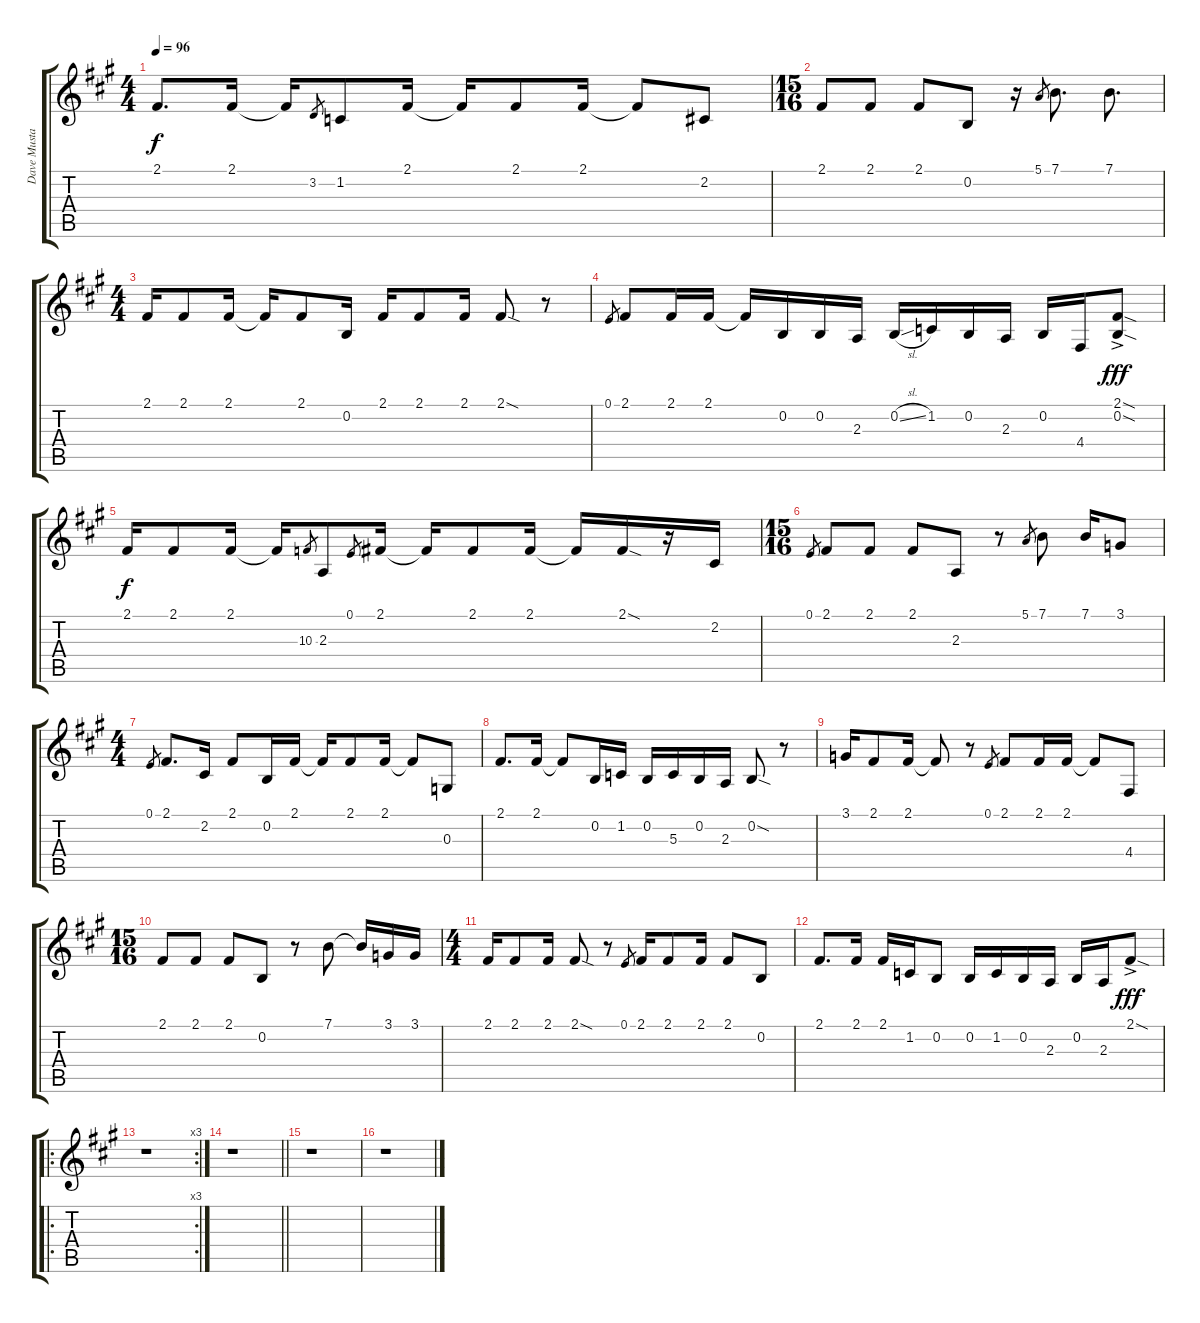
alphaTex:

\track ("Dave Mustaine (Vocals)" "Dave Musta") {instrument pad7halo}
\staff {score tabs}
\tuning (E4 B3 G3 D3 A2 E2) {hide}
\ts (4 4)
\tempo 96
\clef g2
\ks f#minor
2.1.8{d dy f} 2.1.16 2.1{t}.16 3.2.8{gr} 1.2.8 2.1.16 2.1{t}.16 2.1.8 2.1.16 2.1{t}.8 2.2.8 |
\ts (15 16)
2.1.8 2.1.8 2.1.8 0.2.8 r.16 5.1.8{gr} 7.1.8{d} 7.1.8{d} |
\ts (4 4)
2.1.16 2.1.8 2.1.16 2.1{t}.16 2.1.8 0.2.16 2.1.16 2.1.8 2.1.16 2.1{sod}.8 r.8 |
0.1.8{gr} 2.1.8 2.1.16 2.1.16 2.1{t}.16 0.2.16 0.2.16 2.3.16 0.2{sl}.16 1.2.16 0.2.16 2.3.16 0.2.16 4.4.16 (2.1{sod ac} 0.2{sod ac}).8{dy fff} |
2.1.16{dy f} 2.1.8 2.1.16 2.1{t}.16 10.3.8{gr} 2.3.8 0.1.8{gr} 2.1.16 2.1{t}.16 2.1.8 2.1.16 2.1{t}.16 2.1{sod}.16 r.16 2.2.16 |
\ts (15 16)
0.1.8{gr} 2.1.8 2.1.8 2.1.8 2.3.8 r.8 5.1.8{gr} 7.1.8 7.1.16 3.1.8 |
\ts (4 4)
0.1.8{gr} 2.1.8{d} 2.2.16 2.1.8 0.2.16 2.1.16 2.1{t}.16 2.1.8 2.1.16 2.1{t}.8 0.3.8 |
2.1.8{d} 2.1.16 2.1{t}.8 0.2.16 1.2.16 0.2.16 5.3.16 0.2.16 2.3.16 0.2{sod}.8 r.8 |
3.1.16 2.1.8 2.1.16 2.1{t}.8 r.8 0.1.8{gr} 2.1.8 2.1.16 2.1.16 2.1{t}.8 4.4.8 |
\ts (15 16)
2.1.8 2.1.8 2.1.8 0.2.8 r.8 7.1.8 7.1{t}.16 3.1.16 3.1.16 |
\ts (4 4)
2.1.16 2.1.8 2.1.16 2.1{sod}.8 r.8 0.1.8{gr} 2.1.16 2.1.8 2.1.16 2.1.8 0.2.8 |
2.1.8{d} 2.1.16 2.1.16 1.2.16 0.2.8 0.2.16 1.2.16 0.2.16 2.3.16 0.2.16 2.3.16 2.1{sod ac}.8{dy fff} |
\ro
\rc 3
r.1 |
\barLineRight lightlight
r.1 |
r.1 |
r.1
